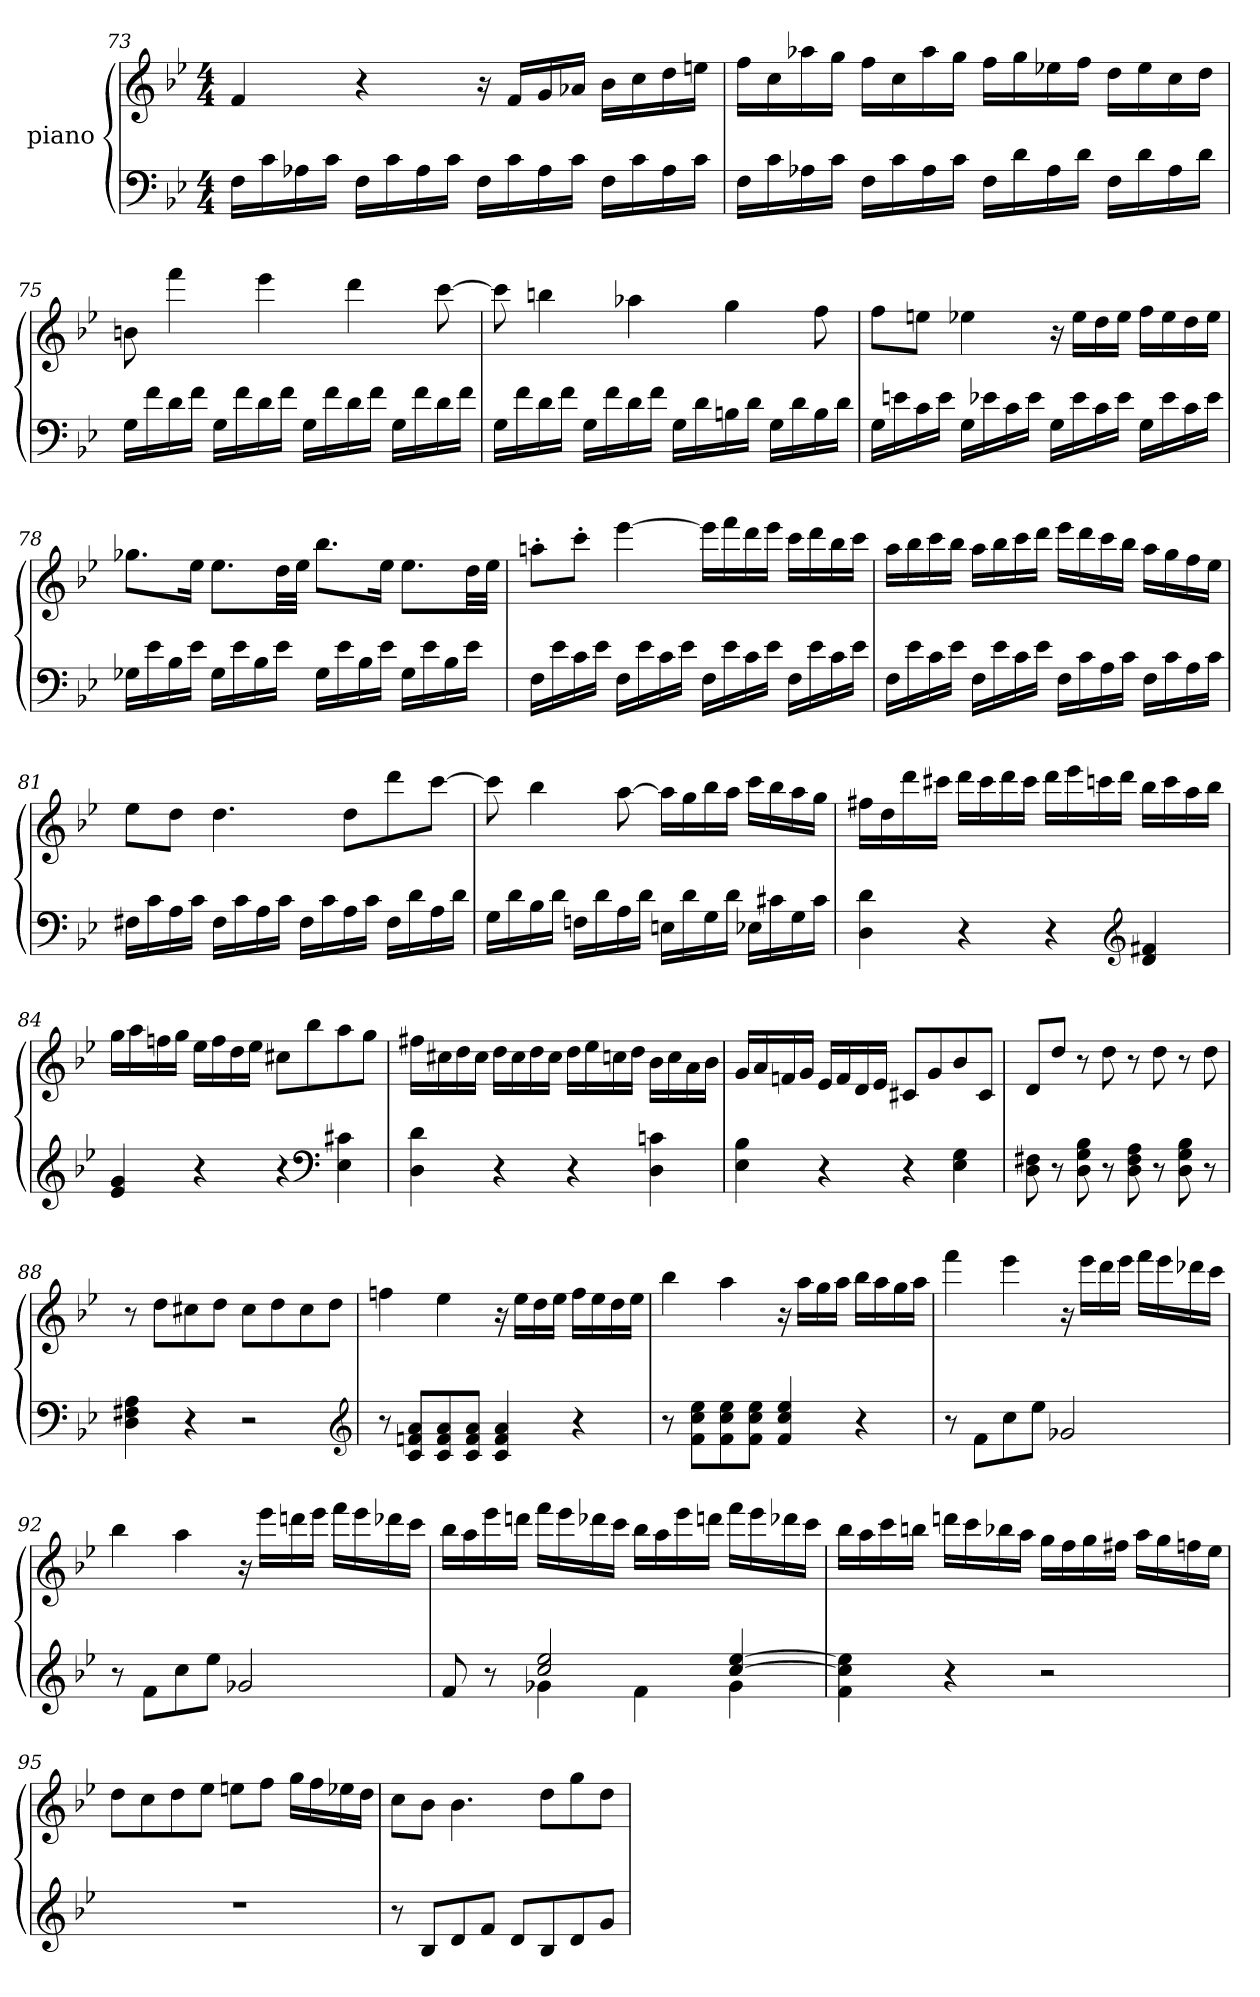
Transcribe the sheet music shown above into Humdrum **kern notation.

**kern	**kern
*part2	*part1
*staff2	*staff1
*	*I"piano
*clefF4	*clefG2
*k[b-e-]	*k[b-e-]
*B-:	*B-:
*M4/4	*M4/4
=73	=73
16FLL	4f
16c	.
16A-X	.
16cJJ	.
16FLL	4r
16c	.
16A-	.
16cJJ	.
16FLL	16r
16c	16fLL
16A-	16g
16cJJ	16a-XJJ
16FLL	16b-LL
16c	16cc
16A-	16dd
16cJJ	16eenJJ
=74	=74
16FLL	16ffLL
16c	16cc
16A-X	16aa-X
16cJJ	16ggJJ
16FLL	16ffLL
16c	16cc
16A-	16aa-
16cJJ	16ggJJ
16FLL	16ffLL
16d	16gg
16A-	16ee-X
16dJJ	16ffJJ
16FLL	16ddLL
16d	16ee-
16A-	16cc
16dJJ	16ddJJ
=75	=75
16GLL	8bn
16f	.
16d	4fff
16fJJ	.
16GLL	.
16f	.
16d	4eee-
16fJJ	.
16GLL	.
16f	.
16d	4ddd
16fJJ	.
16GLL	.
16f	.
16d	[8ccc
16fJJ	.
=76	=76
16GLL	8ccc]
16f	.
16d	4bbn
16fJJ	.
16GLL	.
16f	.
16d	4aa-X
16fJJ	.
16GLL	.
16d	.
16Bn	4gg
16dJJ	.
16GLL	.
16d	.
16B	8ff
16dJJ	.
=77	=77
16GLL	8ffL
16en	.
16c	8eenJ
16eJJ	.
16GLL	4ee-X
16e-X	.
16c	.
16e-JJ	.
16GLL	16r
16e-	16ee-LL
16c	16dd
16e-JJ	16ee-JJ
16GLL	16ffLL
16e-	16ee-
16c	16dd
16e-JJ	16ee-JJ
=78	=78
16G-XLL	8.gg-XL
16e-	.
16B-	.
16e-JJ	16ee-Jk
16G-LL	8.ee-L
16e-	.
16B-	.
16e-JJ	32ddLL
.	32ee-JJJ
16G-LL	8.bb-L
16e-	.
16B-	.
16e-JJ	16ee-Jk
16G-LL	8.ee-L
16e-	.
16B-	.
16e-JJ	32ddLL
.	32ee-JJJ
=79	=79
16FLL	8aan'>L
16e-	.
16c	8ccc'>J
16e-JJ	.
16FLL	[4eee-
16e-	.
16c	.
16e-JJ	.
16FLL	16eee-LL]
16e-	16fff
16c	16ddd
16e-JJ	16eee-JJ
16FLL	16cccLL
16e-	16ddd
16c	16bb-
16e-JJ	16cccJJ
=80	=80
16FLL	16aaLL
16e-	16bb-
16c	16ccc
16e-JJ	16bb-JJ
16FLL	16aaLL
16e-	16bb-
16c	16ccc
16e-JJ	16dddJJ
16FLL	16eee-LL
16c	16ddd
16A	16ccc
16cJJ	16bb-JJ
16FLL	16aaLL
16c	16gg
16A	16ff
16cJJ	16ee-JJ
=81	=81
16F#XLL	8ee-L
16c	.
16A	8ddJ
16cJJ	.
16F#LL	4.dd
16c	.
16A	.
16cJJ	.
16F#LL	.
16c	.
16A	8ddL
16cJJ	.
16F#LL	8ddd
16d	.
16A	[8cccJ
16dJJ	.
=82	=82
16GLL	8ccc]
16d	.
16B-	4bb-
16dJJ	.
16FnLL	.
16d	.
16A	[8aa
16dJJ	.
16EnLL	16aaLL]
16d	16gg
16G	16bb-
16dJJ	16aaJJ
16E-XLL	16cccLL
16c#X	16bb-
16G	16aa
16c#JJ	16ggJJ
=83	=83
4D 4d	16ff#XLL
.	16dd
.	16ddd
.	16ccc#XJJ
4r	16dddLL
.	16ccc#
.	16ddd
.	16ccc#JJ
4r	16dddLL
.	16eee-
.	16cccn
.	16dddJJ
*clefG2	*
4d 4f#X	16bb-LL
.	16ccc
.	16aa
.	16bb-JJ
=84	=84
4e- 4g	16ggLL
.	16aa
.	16ffn
.	16ggJJ
4r	16ee-LL
.	16ff
.	16dd
.	16ee-JJ
4r	8cc#XL
.	8bb-
*clefF4	*
4E- 4c#X	8aa
.	8ggJ
=85	=85
4D 4d	16ff#XLL
.	16cc#X
.	16dd
.	16cc#JJ
4r	16ddLL
.	16cc#
.	16dd
.	16cc#JJ
4r	16ddLL
.	16ee-
.	16ccn
.	16ddJJ
4D\ 4cn\	16b-LL
.	16cc
.	16a
.	16b-JJ
=86	=86
4E- 4B-	16gLL
.	16a
.	16fn
.	16gJJ
4r	16e-LL
.	16f
.	16d
.	16e-JJ
4r	8c#XL
.	8g
4E- 4G	8b-
.	8c#J
=87	=87
8D 8F#X	8dL
8r	8ddJ
8D 8G 8B-	8r
8r	8dd
8D 8F# 8A	8r
8r	8dd
8D 8G 8B-	8r
8r	8dd
=88	=88
4D 4F#X 4A	8r
.	8ddL
4r	8cc#X
.	8ddJ
2r	8cc#L
.	8dd
.	8cc#
.	8ddJ
*clefG2	*
=89	=89
8r	4ffn
8c 8fn 8aL	.
8c 8f 8a	4ee-
8c 8f 8aJ	.
4c 4f 4a	16r
.	16ee-LL
.	16dd
.	16ee-JJ
4r	16ffLL
.	16ee-
.	16dd
.	16ee-JJ
=90	=90
8r	4bb-
8f 8cc 8ee-L	.
8f 8cc 8ee-	4aa
8f 8cc 8ee-J	.
4f/ 4cc/ 4ee-/	16r
.	16aaLL
.	16gg
.	16aaJJ
4r	16bb-LL
.	16aa
.	16gg
.	16aaJJ
=91	=91
8r	4fff
8fL	.
8cc	4eee-
8ee-J	.
2g-X	16r
.	16eee-LL
.	16ddd
.	16eee-JJ
.	16fffLL
.	16eee-
.	16ddd-X
.	16cccJJ
=92	=92
8r	4bb-
8fL	.
8cc	4aa
8ee-J	.
2g-X	16r
.	16eee-LL
.	16dddn
.	16eee-JJ
.	16fffLL
.	16eee-
.	16ddd-X
.	16cccJJ
=93	=93
*^	*
8f	4ryy	16bb-LL
.	.	16aa
8r	.	16eee-
.	.	16dddnJJ
2cc 2ee-	4g-X	16fffLL
.	.	16eee-
.	.	16ddd-X
.	.	16cccJJ
.	4f	16bb-LL
.	.	16aa
.	.	16eee-
.	.	16dddnJJ
[4cc [4ee-	4g-	16fffLL
.	.	16eee-
.	.	16ddd-X
.	.	16cccJJ
*v	*v	*
=94	=94
4f 4cc] 4ee-]	16bb-LL
.	16aa
.	16ccc
.	16bbnJJ
4r	16dddnLL
.	16ccc
.	16bb-X
.	16aaJJ
2r	16ggLL
.	16ff
.	16gg
.	16ff#XJJ
.	16aaLL
.	16gg
.	16ffn
.	16ee-JJ
=95	=95
1r	8ddL
.	8cc
.	8dd
.	8ee-J
.	8eenL
.	8ffJ
.	16ggLL
.	16ff
.	16ee-X
.	16ddJJ
=96	=96
8r	8ccL
8B-L	8b-J
8d	4.b-
8fJ	.
8dL	.
8B-	8ddL
8d	8gg
8gJ	8ddJ
=	=
*-	*-
